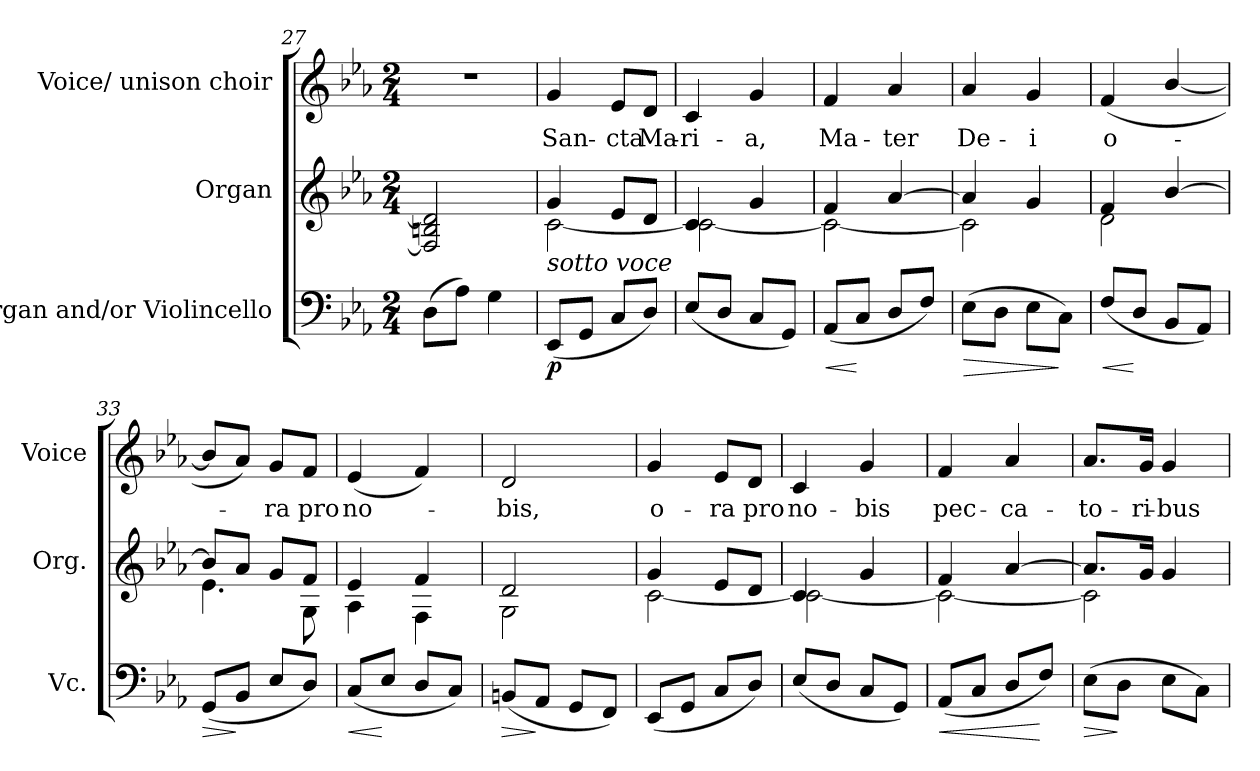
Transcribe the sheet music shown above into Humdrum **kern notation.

**kern	**dynam	**kern	**kern	**text
*part3	*part3	*part2	*part1	*part1
*staff3	*staff3	*staff2	*staff1	*staff1
*I"Organ and/or Violincello	*	*I"Organ	*I"Voice/ unison choir	*
*I'Vc.	*	*I'Org.	*I'Voice	*
*clefF4	*	*clefG2	*clefG2	*
*k[b-e-a-]	*	*k[b-e-a-]	*k[b-e-a-]	*
*E-:	*	*E-:	*E-:	*
*M2/4	*	*M2/4	*M2/4	*
=27	=27	=27	=27	=27
!	!	!	!LO:N:vis=1	!
(8Di\L	.	2Fi/] 2Bni 2di]	2r	.
8A-i\J)	.	.	.	.
4Gi\	.	.	.	.
=28	=28	=28	=28	=28
*	*	*^	*	*
!LO:TX:i:t=sotto voce	!	!	!	!	!
!	!	!	!	!	!LO:LY:b:color=#000000
(8EE-i/L	p	4gi/	[2ci\	4gi/	San-
8GGi/J	.	.	.	.	.
!	!	!	!	!	!LO:LY:b:color=#000000
8Ci/L	.	8e-i/L	.	8e-i/L	-cta
!	!	!	!	!	!LO:LY:b:color=#000000
8Di/J)	.	8di/J	.	8di/J	Ma-
=29	=29	=29	=29	=29	=29
!	!	!	!	!	!LO:LY:b:color=#000000
(8E-i/L	.	4ci/]	[2ci\	4ci/	-ri-
8Di/J	.	.	.	.	.
!	!	!	!	!	!LO:LY:b:color=#000000
8Ci/L	.	4gi/	.	4gi/	-a,
8GGi/J)	.	.	.	.	.
=30	=30	=30	=30	=30	=30
!	!LO:HP:b	!	!	!	!
!	!	!	!	!	!LO:LY:b:color=#000000
(8AA-i/L	<	4fi/	2ci\_	4fi/	Ma-
8Ci/J	[	.	.	.	.
!	!	!	!	!	!LO:LY:b:color=#000000
8Di/L	.	[4a-i/	.	4a-i/	-ter
8Fi/J)	.	.	.	.	.
=31	=31	=31	=31	=31	=31
!	!LO:HP:b	!	!	!	!
!	!	!	!	!	!LO:LY:b:color=#000000
(8E-i\L	>	4a-i/]	2ci\]	4a-i/	De-
8Di\J	.	.	.	.	.
!	!	!	!	!	!LO:LY:b:color=#000000
8E-i\L	.	4gi/	.	4gi/	-i
8Ci\J)	]	.	.	.	.
!!LO:PB:g=z
=32	=32	=32	=32	=32	=32
!	!LO:HP:b	!	!	!	!
!	!	!	!	!	!LO:LY:b:color=#000000
(8Fi/L	<	4fi/	2di\	(4fi/	o-
8Di/J	[	.	.	.	.
8BB-i/L	.	[4b-i/	.	[4b-i/	.
8AA-i/J)	.	.	.	.	.
=33	=33	=33	=33	=33	=33
!	!LO:HP:b	!	!	!	!
(8GGi/L	>	8b-i/L]	4.e-i\	8b-i/L]	.
8BB-i/J	]	8a-i/J	.	8a-i/J)	.
!	!	!	!	!	!LO:LY:b:color=#000000
8E-i/L	.	8gi/L	.	8gi/L	-ra
!	!	!	!	!	!LO:LY:b:color=#000000
8Di/J)	.	8fi/J	8Gi\	8fi/J	pro
=34	=34	=34	=34	=34	=34
!	!LO:HP:b	!	!	!	!
!	!	!	!	!	!LO:LY:b:color=#000000
(8Ci/L	<	4e-i/	4A-i\	(4e-i/	no-
8E-i/J	[	.	.	.	.
8Di/L	.	4fi/	4Fi\	4fi/)	.
8Ci/J)	.	.	.	.	.
=35	=35	=35	=35	=35	=35
!	!LO:HP:b	!	!	!	!
!	!	!	!	!	!LO:LY:b:color=#000000
(8BBni/L	>	2di/	2Gi\	2di/	-bis,
8AA-i/J	]	.	.	.	.
8GGi/L	.	.	.	.	.
8FFi/J)	.	.	.	.	.
=36	=36	=36	=36	=36	=36
!	!	!	!	!	!LO:LY:b:color=#000000
(8EE-i/L	.	4gi/	[2ci\	4gi/	o-
8GGi/J	.	.	.	.	.
!	!	!	!	!	!LO:LY:b:color=#000000
8Ci/L	.	8e-i/L	.	8e-i/L	-ra
!	!	!	!	!	!LO:LY:b:color=#000000
8Di/J)	.	8di/J	.	8di/J	pro
=37	=37	=37	=37	=37	=37
!	!	!	!	!	!LO:LY:b:color=#000000
(8E-i/L	.	4ci/]	[2ci\	4ci/	no-
8Di/J	.	.	.	.	.
!	!	!	!	!	!LO:LY:b:color=#000000
8Ci/L	.	4gi/	.	4gi/	-bis
8GGi/J)	.	.	.	.	.
=38	=38	=38	=38	=38	=38
!	!LO:HP:b	!	!	!	!
!	!	!	!	!	!LO:LY:b:color=#000000
(8AA-i/L	<	4fi/	2ci\_	4fi/	pec-
8Ci/J	.	.	.	.	.
!	!	!	!	!	!LO:LY:b:color=#000000
8Di/L	.	[4a-i/	.	4a-i/	-ca-
8Fi/J)	[	.	.	.	.
!!LO:LB:g=z
=39	=39	=39	=39	=39	=39
!	!LO:HP:b	!	!	!	!
!	!	!	!	!	!LO:LY:b:color=#000000
(8E-i\L	>	8.a-i/L]	2ci\]	8.a-i/L	-to-
8Di\J	]	.	.	.	.
!	!	!	!	!	!LO:LY:b:color=#000000
.	.	16gi/Jk	.	16gi/Jk	-ri-
!	!	!	!	!	!LO:LY:b:color=#000000
8E-i\L	.	4gi/	.	4gi/	-bus
8Ci\J)	.	.	.	.	.
*	*	*v	*v	*	*
=	=	=	=	=
*-	*-	*-	*-	*-
